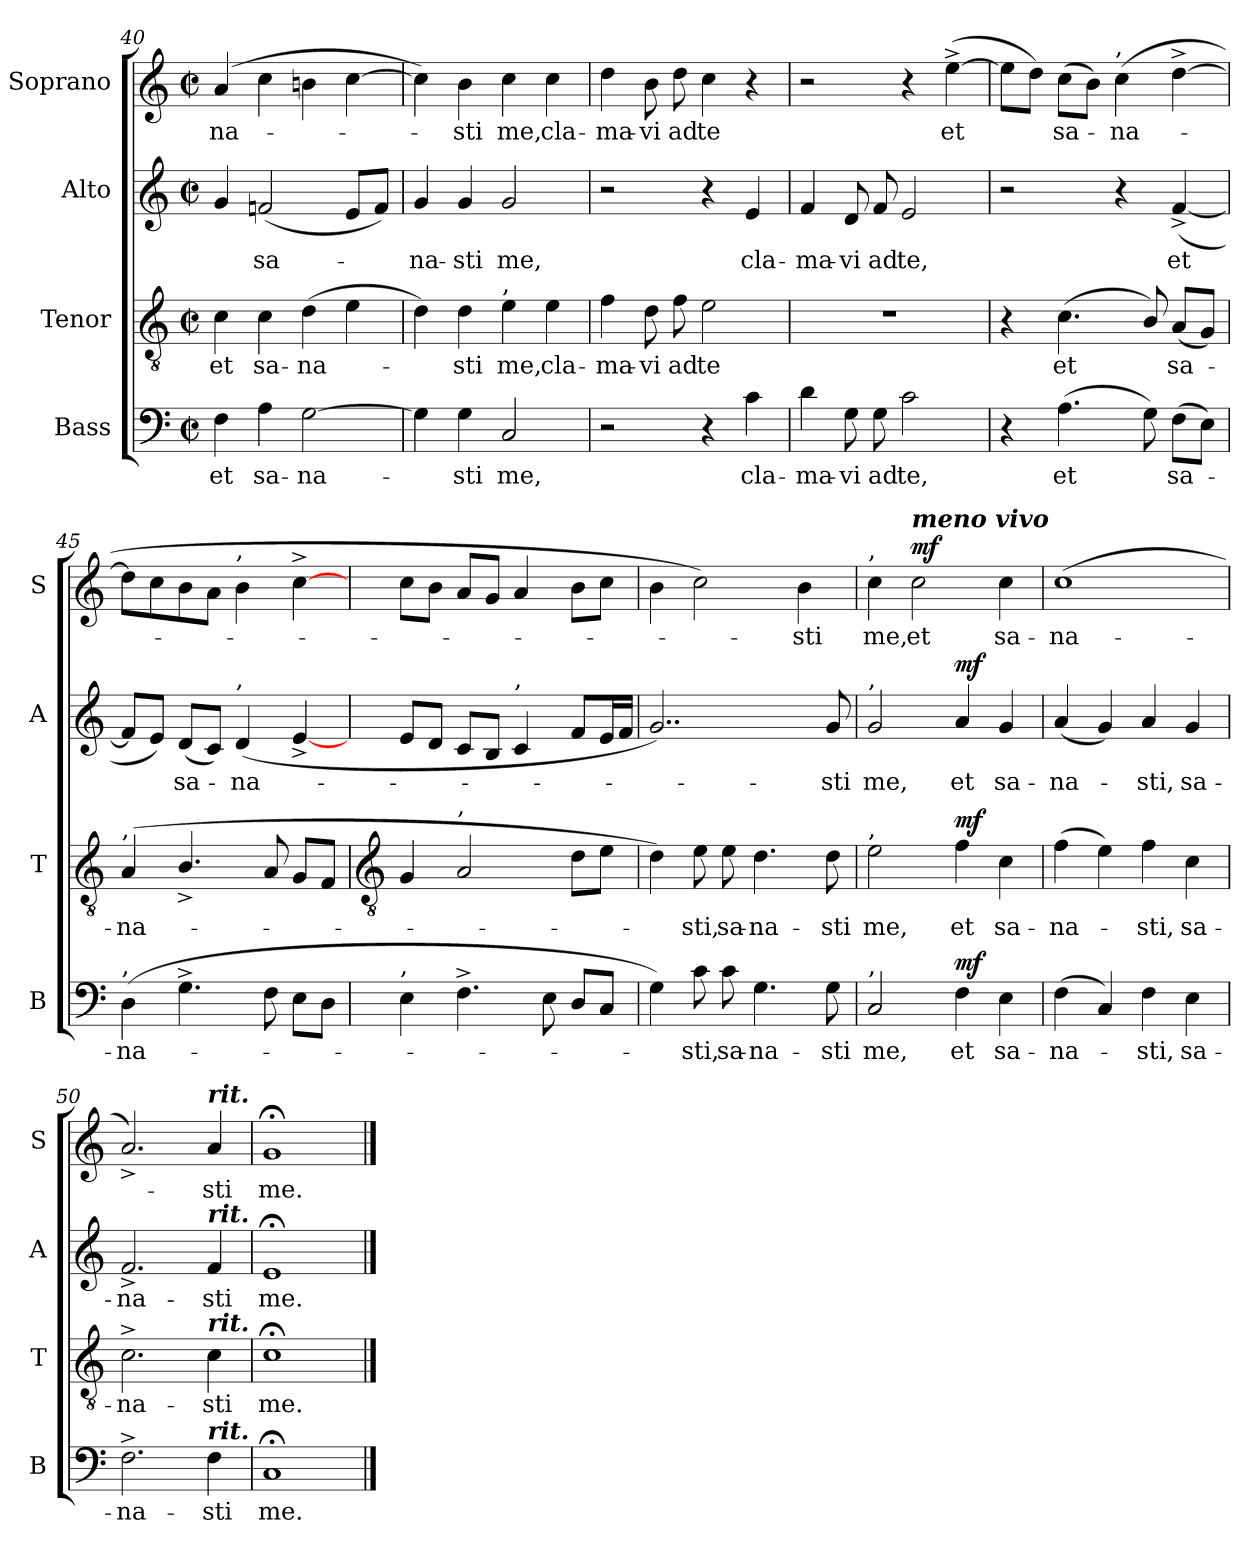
**kern	**text	**dynam	**kern	**text	**dynam	**kern	**text	**dynam	**kern	**text	**dynam
*part4	*part4	*part4	*part3	*part3	*part3	*part2	*part2	*part2	*part1	*part1	*part1
*staff4	*staff4	*staff4	*staff3	*staff3	*staff3	*staff2	*staff2	*staff2	*staff1	*staff1	*staff1
*I"Bass	*	*	*I"Tenor	*	*	*I"Alto	*	*	*I"Soprano	*	*
*I'B	*	*	*I'T	*	*	*I'A	*	*	*I'S	*	*
!!LO:LB:g=z
*clefF4	*	*	*clefGv2	*	*	*clefG2	*	*	*clefG2	*	*
*k[]	*	*	*k[]	*	*	*k[]	*	*	*k[]	*	*
*C:	*	*	*C:	*	*	*C:	*	*	*C:	*	*
*M2/2	*	*	*M2/2	*	*	*M2/2	*	*	*M2/2	*	*
*met(c|)	*	*	*met(c|)	*	*	*met(c|)	*	*	*met(c|)	*	*
=40	=40	=40	=40	=40	=40	=40	=40	=40	=40	=40	=40
!	!LO:LY:b	!	!	!LO:LY:b	!	!	!	!	!	!LO:LY:b	!
4F	et	.	4c	et	.	4g	.	.	(>4a	na-	.
!	!LO:LY:b	!	!	!LO:LY:b	!	!	!LO:LY:b	!	!	!	!
4A	sa-	.	4c	sa-	.	(<2fn	sa-	.	4cc	.	.
!	!LO:LY:b	!	!	!LO:LY:b	!	!	!	!	!	!	!
[2G	-na-	.	(>4d	-na-	.	.	.	.	4bn	.	.
.	.	.	4e	.	.	8eL	.	.	[4cc	.	.
.	.	.	.	.	.	8f/J)	.	.	.	.	.
=41	=41	=41	=41	=41	=41	=41	=41	=41	=41	=41	=41
!	!	!	!	!	!	!	!LO:LY:b	!	!	!	!
4G]	.	.	4d)	.	.	4g	na-	.	4cc])	.	.
!	!LO:LY:b	!	!	!LO:LY:b	!	!	!LO:LY:b	!	!	!LO:LY:b	!
4G	sti	.	4d	sti	.	4g	-sti	.	4b	sti	.
!	!	!	!LO:TX:a:t=,	!	!	!	!	!	!	!	!
!	!LO:LY:b	!	!	!LO:LY:b	!	!	!LO:LY:b	!	!	!LO:LY:b	!
2C	me,	.	4e	me,	.	2g	me,	.	4cc	me,	.
!	!	!	!	!LO:LY:b	!	!	!	!	!	!LO:LY:b	!
.	.	.	4e	cla-	.	.	.	.	4cc	cla-	.
=42	=42	=42	=42	=42	=42	=42	=42	=42	=42	=42	=42
!	!	!	!	!LO:LY:b	!	!	!	!	!	!LO:LY:b	!
2r	.	.	4f	-ma-	.	2r	.	.	4dd	-ma-	.
!	!	!	!	!LO:LY:b	!	!	!	!	!	!LO:LY:b	!
.	.	.	8d	-vi	.	.	.	.	8b	-vi	.
!	!	!	!	!LO:LY:b	!	!	!	!	!	!LO:LY:b	!
.	.	.	8f	ad	.	.	.	.	8dd	ad	.
!	!	!	!	!LO:LY:b	!	!	!	!	!	!LO:LY:b	!
4r	.	.	2e	te	.	4r	.	.	4cc	te	.
!	!LO:LY:b	!	!	!	!	!	!LO:LY:b	!	!	!	!
4c	cla-	.	.	.	.	4e	cla-	.	4r	.	.
=43	=43	=43	=43	=43	=43	=43	=43	=43	=43	=43	=43
!	!LO:LY:b	!	!	!	!	!	!LO:LY:b	!	!	!	!
4d	-ma-	.	1r	.	.	4f	-ma-	.	2r	.	.
!	!LO:LY:b	!	!	!	!	!	!LO:LY:b	!	!	!	!
8G	-vi	.	.	.	.	8d	-vi	.	.	.	.
!	!LO:LY:b	!	!	!	!	!	!LO:LY:b	!	!	!	!
8G	ad	.	.	.	.	8f	ad	.	.	.	.
!	!LO:LY:b	!	!	!	!	!	!LO:LY:b	!	!	!	!
2c	te,	.	.	.	.	2e	te,	.	4r	.	.
!	!	!	!	!	!	!	!	!	!	!LO:LY:b	!
.	.	.	.	.	.	.	.	.	(>[4ee^	et	.
=44	=44	=44	=44	=44	=44	=44	=44	=44	=44	=44	=44
4r	.	.	4r	.	.	2r	.	.	8eeL]	.	.
.	.	.	.	.	.	.	.	.	8ddJ)	.	.
!	!LO:LY:b	!	!	!LO:LY:b	!	!	!	!	!	!LO:LY:b	!
(>4.A	et	.	(<4.c	et	.	.	.	.	(>8ccL	sa-	.
.	.	.	.	.	.	.	.	.	8bJ)	.	.
!	!	!	!	!	!	!	!	!	!LO:TX:a:t=,	!	!
!	!	!	!	!	!	!	!	!	!	!LO:LY:b	!
.	.	.	.	.	.	4r	.	.	(>4cc	na-	.
8G)	.	.	8B/)	.	.	.	.	.	.	.	.
!	!LO:LY:b	!	!	!LO:LY:b	!	!	!LO:LY:b	!	!	!	!
(>8FL	sa-	.	(<8AL	sa-	.	(<[4f^	et	.	[4dd^	.	.
8EJ)	.	.	8GJ)	.	.	.	.	.	.	.	.
=45	=45	=45	=45	=45	=45	=45	=45	=45	=45	=45	=45
!	!	!	!LO:TX:a:t=,	!	!	!	!	!	!	!	!
!LO:TX:a:t=,	!	!	!	!	!	!	!	!	!	!	!
!	!LO:LY:b	!	!	!LO:LY:b	!	!	!	!	!	!	!
(>4D	na-	.	(<4A	na-	.	8fL]	.	.	8ddL]	.	.
.	.	.	.	.	.	8eJ)	.	.	8cc	.	.
!	!	!	!	!	!	!	!LO:LY:b	!	!	!	!
4.G^	.	.	4.B^/	.	.	(<8dL	sa-	.	8b	.	.
.	.	.	.	.	.	8cJ)	.	.	8aJ	.	.
!	!	!	!	!	!	!	!	!	!LO:TX:a:t=,	!	!
!	!	!	!	!	!	!LO:TX:a:t=,	!	!	!	!	!
!	!	!	!	!	!	!	!LO:LY:b	!	!	!	!
.	.	.	.	.	.	(<4d	na-	.	4b	.	.
8F	.	.	8A	.	.	.	.	.	.	.	.
8EL	.	.	8GL	.	.	[4e^	.	.	[4cc^	.	.
8DJ	.	.	8FJ	.	.	.	.	.	.	.	.
!!LO:LB:g=z
=46	=46	=46	=46	=46	=46	=46	=46	=46	=46	=46	=46
*	*	*	*clefGv2	*	*	*	*	*	*	*	*
!LO:TX:a:t=,	!	!	!	!	!	!	!	!	!	!	!
4E	.	.	4G	.	.	8eL	.	.	8ccL	.	.
.	.	.	.	.	.	8dJ	.	.	8bJ	.	.
!	!	!	!LO:TX:a:t=,	!	!	!	!	!	!	!	!
4.F^	.	.	2A	.	.	8cL	.	.	8aL	.	.
.	.	.	.	.	.	8BJ	.	.	8gJ	.	.
!	!	!	!	!	!	!LO:TX:a:t=,	!	!	!	!	!
.	.	.	.	.	.	4c	.	.	4a	.	.
8E	.	.	.	.	.	.	.	.	.	.	.
8DL	.	.	8dL	.	.	8fL	.	.	8bL	.	.
8CJ	.	.	8eJ	.	.	16eL	.	.	8ccJ	.	.
.	.	.	.	.	.	16fJJ	.	.	.	.	.
=47	=47	=47	=47	=47	=47	=47	=47	=47	=47	=47	=47
4G)	.	.	4d)	.	.	2..g)	.	.	4b	.	.
!	!LO:LY:b	!	!	!LO:LY:b	!	!	!	!	!	!	!
8c	sti,	.	8e	sti,	.	.	.	.	2cc)	.	.
!	!LO:LY:b	!	!	!LO:LY:b	!	!	!	!	!	!	!
8c	sa-	.	8e	sa-	.	.	.	.	.	.	.
!	!LO:LY:b	!	!	!LO:LY:b	!	!	!	!	!	!	!
4.G	-na-	.	4.d	-na-	.	.	.	.	.	.	.
!	!	!	!	!	!	!	!	!	!	!LO:LY:b	!
.	.	.	.	.	.	.	.	.	4b	sti	.
!	!LO:LY:b	!	!	!LO:LY:b	!	!	!LO:LY:b	!	!	!	!
8G	-sti	.	8d	-sti	.	8g	sti	.	.	.	.
=48	=48	=48	=48	=48	=48	=48	=48	=48	=48	=48	=48
!	!	!	!	!	!	!	!	!	!LO:TX:a:t=,	!	!
!	!	!	!	!	!	!LO:TX:a:t=,	!	!	!	!	!
!	!	!	!LO:TX:a:t=,	!	!	!	!	!	!	!	!
!LO:TX:a:t=,	!	!	!	!	!	!	!	!	!	!	!
!	!LO:LY:b	!	!	!LO:LY:b	!	!	!LO:LY:b	!	!	!LO:LY:b	!
2C	me,	.	2e	me,	.	2g	me,	.	4cc	me,	.
!	!	!	!	!	!	!	!	!	!LO:TX:a:Bi:t=meno vivo	!	!
!	!	!	!	!	!	!	!	!	!	!LO:LY:b	!LO:DY:b
.	.	.	.	.	.	.	.	.	2cc	et	mf
!	!LO:LY:b	!LO:DY:b	!	!LO:LY:b	!LO:DY:b	!	!LO:LY:b	!LO:DY:b	!	!	!
4F	et	mf	4f	et	mf	4a	et	mf	.	.	.
!	!LO:LY:b	!	!	!LO:LY:b	!	!	!LO:LY:b	!	!	!LO:LY:b	!
4E	sa-	.	4c	sa-	.	4g	sa-	.	4cc	sa-	.
=49	=49	=49	=49	=49	=49	=49	=49	=49	=49	=49	=49
!	!LO:LY:b	!	!	!LO:LY:b	!	!	!LO:LY:b	!	!	!LO:LY:b	!
(<4F	-na-	.	(>4f	-na-	.	(<4a	-na-	.	(<1cc	-na-	.
4C)	.	.	4e)	.	.	4g)	.	.	.	.	.
!	!LO:LY:b	!	!	!LO:LY:b	!	!	!LO:LY:b	!	!	!	!
4F	sti,	.	4f	sti,	.	4a	sti,	.	.	.	.
!	!LO:LY:b	!	!	!LO:LY:b	!	!	!LO:LY:b	!	!	!	!
4E	sa-	.	4c	sa-	.	4g	sa-	.	.	.	.
=50	=50	=50	=50	=50	=50	=50	=50	=50	=50	=50	=50
!	!LO:LY:b	!	!	!LO:LY:b	!	!	!LO:LY:b	!	!	!	!
2.F^	-na-	.	2.c^	-na-	.	2.f^	-na-	.	2.a^)	.	.
!	!	!	!	!	!	!	!	!	!LO:TX:a:Bi:t=rit.	!	!
!	!	!	!	!	!	!LO:TX:a:Bi:t=rit.	!	!	!	!	!
!	!	!	!LO:TX:a:Bi:t=rit.	!	!	!	!	!	!	!	!
!LO:TX:a:Bi:t=rit.	!	!	!	!	!	!	!	!	!	!	!
!	!LO:LY:b	!	!	!LO:LY:b	!	!	!LO:LY:b	!	!	!LO:LY:b	!
4F	-sti	.	4c	-sti	.	4f	-sti	.	4a	sti	.
=51	=51	=51	=51	=51	=51	=51	=51	=51	=51	=51	=51
!	!LO:LY:b	!	!	!LO:LY:b	!	!	!LO:LY:b	!	!	!LO:LY:b	!
1C;<	me.	.	1c;<	me.	.	1e;<	me.	.	1g;<	me.	.
==	==	==	==	==	==	==	==	==	==	==	==
*-	*-	*-	*-	*-	*-	*-	*-	*-	*-	*-	*-
